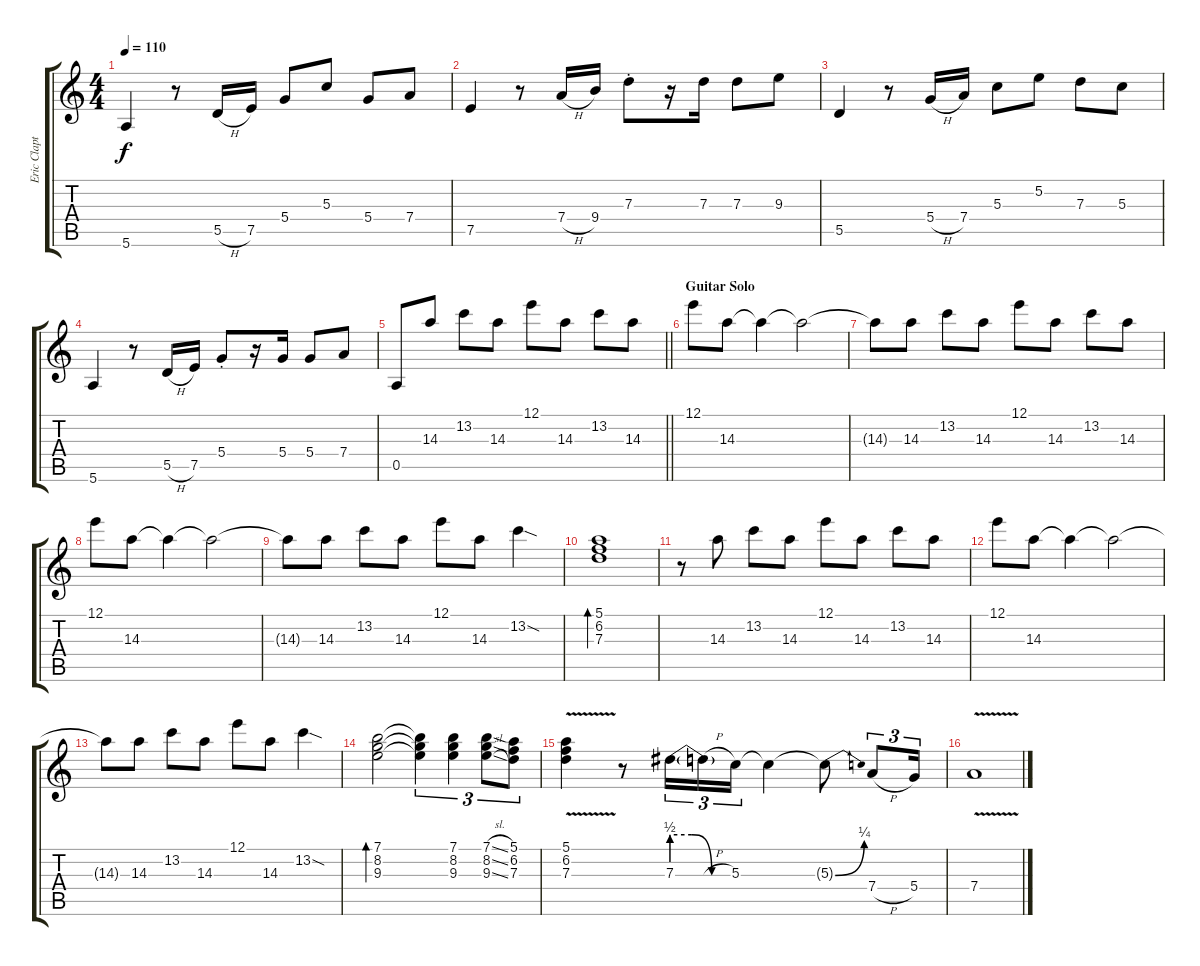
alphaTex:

\track ("Eric Clapton - Electric Guitar" "Eric Clapt") {instrument overdrivenguitar}
\staff {score tabs}
\tuning (E4 B3 G3 D3 A2 E2) {hide}
\ts (4 4)
\tempo 110
\clef g2
\ks c
5.6.4{dy f} r.8 5.5{h}.16 7.5.16 5.4.8 5.3.8 5.4.8 7.4.8 |
7.5.4 r.8 7.4{h}.16 9.4.16 7.3{st}.8 r.16 7.3.16 7.3.8 9.3.8 |
5.5.4 r.8 5.4{h}.16 7.4.16 5.3.8 5.2.8 7.3.8 5.3.8 |
5.6.4 r.8 5.5{h}.16 7.5.16 5.4{st}.8 r.16 5.4.16 5.4.8 7.4.8 |
\barLineRight lightlight
0.5.8 14.3.8 13.2.8 14.3.8 12.1.8 14.3.8 13.2.8 14.3.8 |
\section ("" "Guitar Solo")
12.1.8 14.3.8 14.3{t}.4 14.3{t}.2 |
14.3{t}.8 14.3.8 13.2.8 14.3.8 12.1.8 14.3.8 13.2.8 14.3.8 |
12.1.8 14.3.8 14.3{t}.4 14.3{t}.2 |
14.3{t}.8 14.3.8 13.2.8 14.3.8 12.1.8 14.3.8 13.2{sod}.4 |
(5.1 6.2 7.3).1{bd 30} |
r.8 14.3.8 13.2.8 14.3.8 12.1.8 14.3.8 13.2.8 14.3.8 |
12.1.8 14.3.8 14.3{t}.4 14.3{t}.2 |
14.3{t}.8 14.3.8 13.2.8 14.3.8 12.1.8 14.3.8 13.2{sod}.4 |
(7.1 8.2 9.3).2{bd 30} (7.1{t} 8.2{t} 9.3{t}).4{tu (3 2)} (7.1 8.2 9.3).4{tu (3 2)} (7.1{sl} 8.2{sl} 9.3{sl}).8{tu (3 2)} (5.1 6.2 7.3).8{tu (3 2)} |
(5.1{v} 6.2{v} 7.3{v}).4 r.8 7.3{be (custom 0 2 20 2 40 0 60 0)}.16{tu (3 2)} 7.3{h t}.16{tu (3 2)} 5.3.16{tu (3 2)} 5.3{t}.4 5.3{be (bend 0 0 60 1) t}.8 7.4{h}.8{tu (3 2)} 5.4.16{tu (3 2)} |
7.4{v}.1
